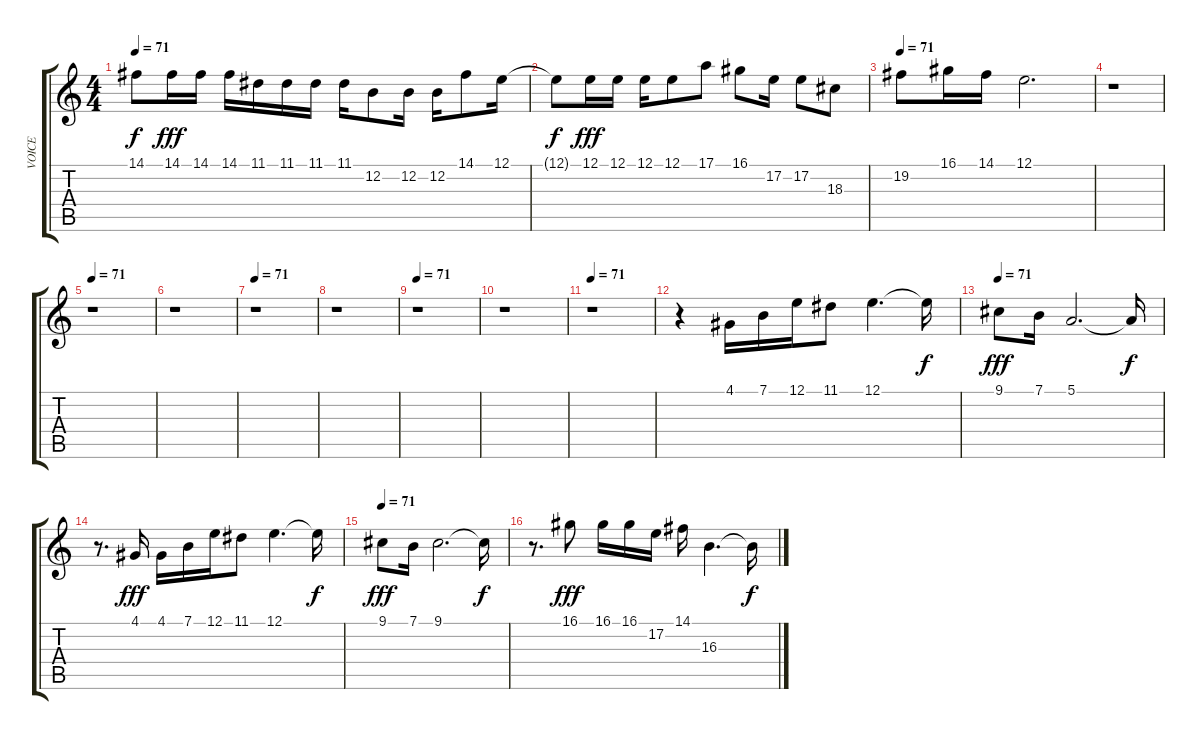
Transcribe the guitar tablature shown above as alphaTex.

\track ("VOICE" "VOICE") {instrument tenorsax}
\staff {score tabs}
\tuning (E4 B3 G3 D3 A2 E2) {hide}
\ts (4 4)
\tempo 71
\clef g2
\ks c
14.1{t}.8{dy f} 14.1.16{dy fff} 14.1.16 14.1.16 11.1.16 11.1.16 11.1.16 11.1.16 12.2.8 12.2.16 12.2.16 14.1.8 12.1.16 |
12.1{t}.8{dy f} 12.1.16{dy fff} 12.1.16 12.1.16 12.1.8 17.1.8 16.1.8 17.2.16 17.2.8 18.3.8 |
\tempo 71
19.2.8 16.1.16 14.1.16 12.1.2{d} |
r.1 |
\tempo 71
r.1 |
r.1{txt ""} |
\tempo 71
r.1 |
r.1 |
\tempo 71
r.1 |
r.1 |
\tempo 71
r.1 |
r.4 4.1.16 7.1.16 12.1.16 11.1.8 12.1.4{d} 12.1{t}.16{dy f} |
\tempo 71
9.1.8{dy fff} 7.1.16 5.1.2{d} 5.1{t}.16{dy f} |
r.8{d} 4.1.16{dy fff} 4.1.16 7.1.16 12.1.16 11.1.8 12.1.4{d} 12.1{t}.16{dy f} |
\tempo 71
9.1.8{dy fff} 7.1.16 9.1.2{d} 9.1{t}.16{dy f} |
r.8{d} 16.1.8{dy fff} 16.1.16 16.1.16 17.2.16 14.1.16 16.3.4{d} 16.3{t}.16{dy f}
